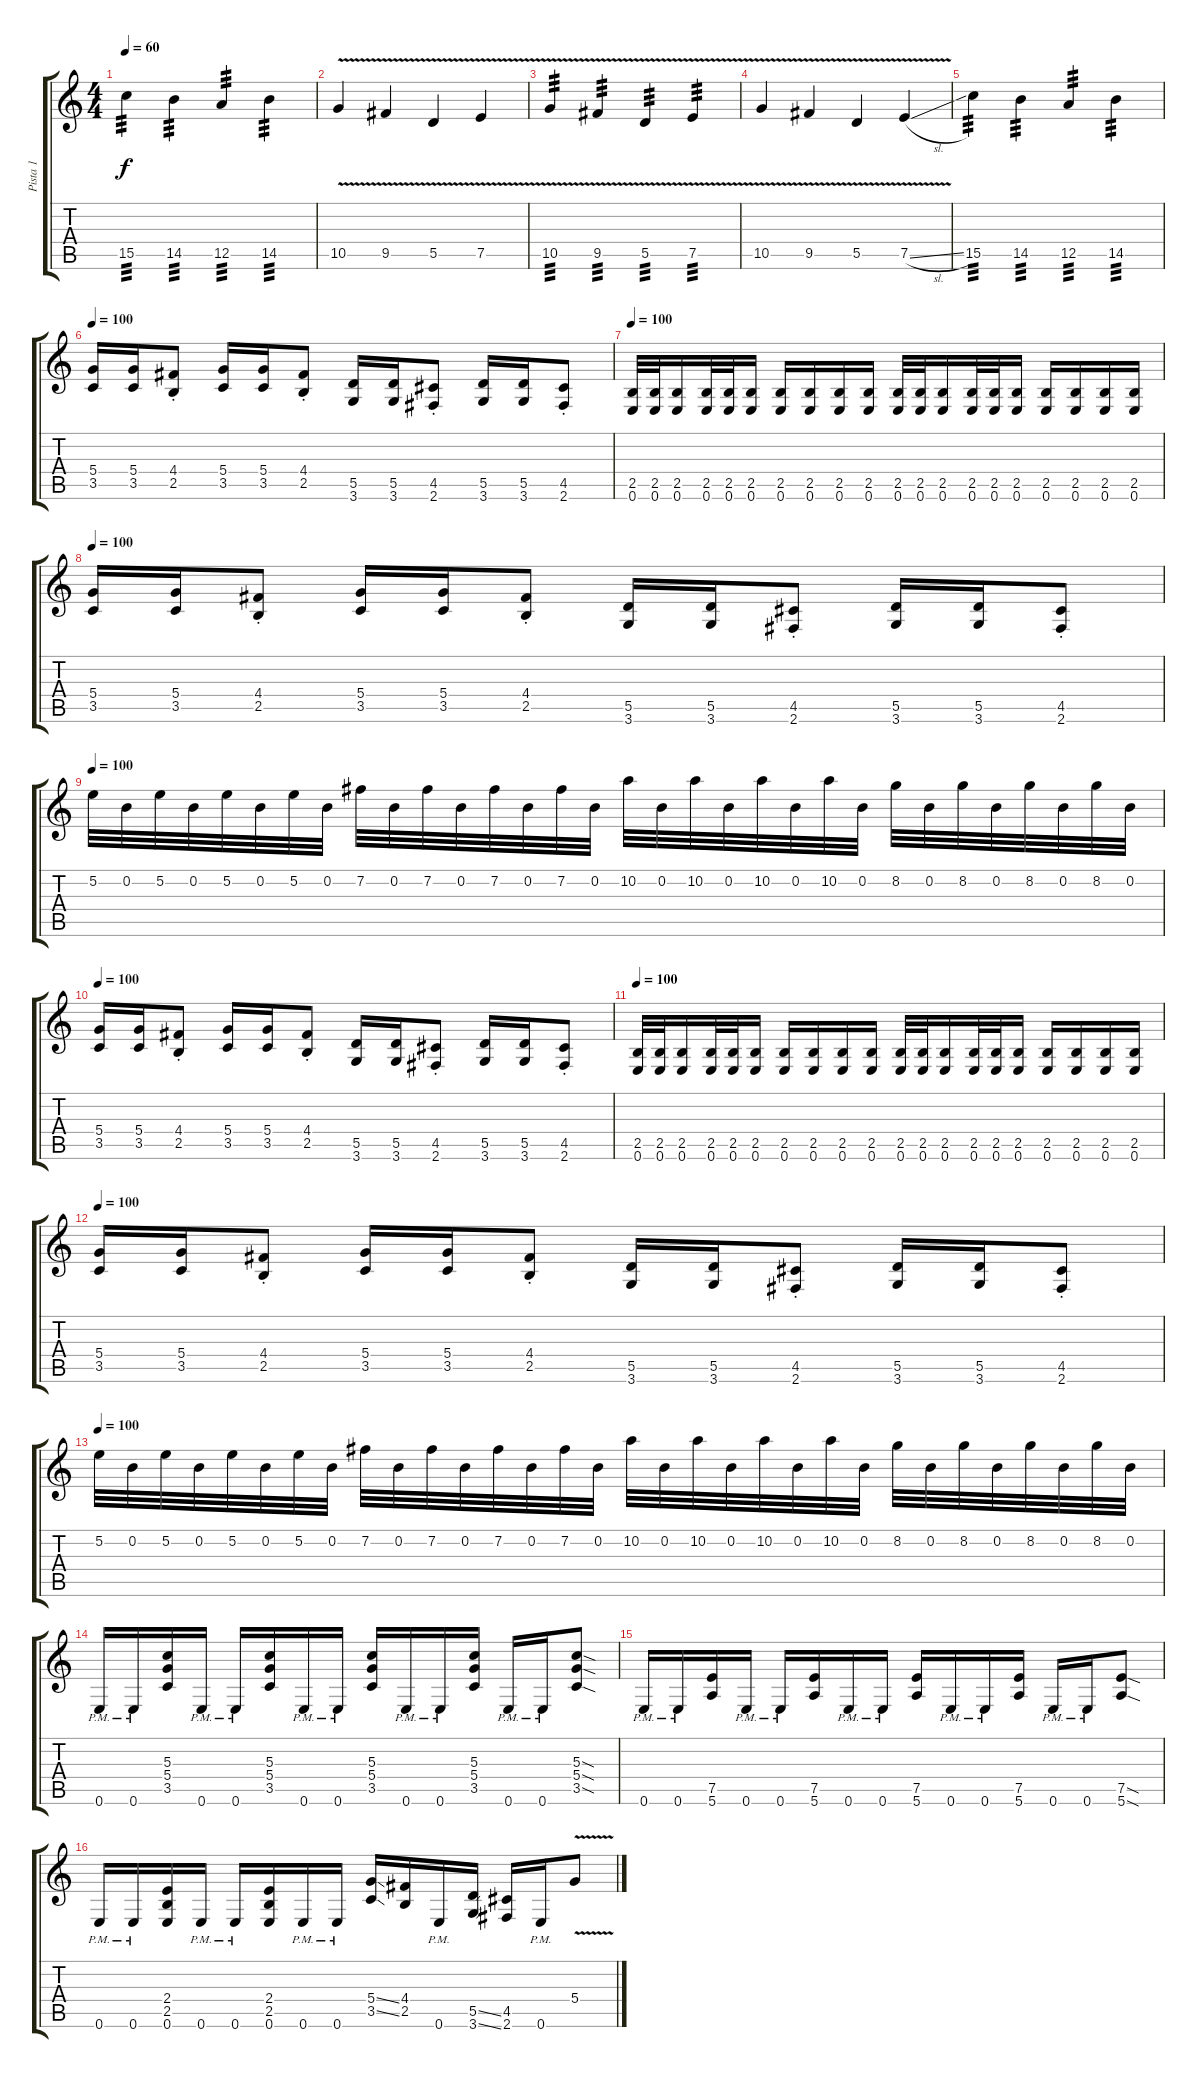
\track ("Pista 1" "Pista 1") {instrument distortionguitar}
\staff {score tabs}
\tuning (E4 B3 G3 D3 A2 E2) {hide}
\ts (4 4)
\tempo 60
\clef g2
\ks c
15.5.4{tp 3 dy f} 14.5.4{tp 3} 12.5.4{tp 3} 14.5.4{tp 3} |
10.5{v}.4 9.5{v}.4 5.5{v}.4 7.5{v}.4 |
10.5{v}.4{tp 3} 9.5{v}.4{tp 3} 5.5{v}.4{tp 3} 7.5{v}.4{tp 3} |
10.5{v}.4 9.5{v}.4 5.5{v}.4 7.5{v sl}.4 |
15.5.4{tp 3} 14.5.4{tp 3} 12.5.4{tp 3} 14.5.4{tp 3} |
\tempo 100
(5.4 3.5).16 (5.4 3.5).16 (4.4{st} 2.5{st}).8 (5.4 3.5).16 (5.4 3.5).16 (4.4{st} 2.5{st}).8 (5.5 3.6).16 (5.5 3.6).16 (4.5{st} 2.6{st}).8 (5.5 3.6).16 (5.5 3.6).16 (4.5{st} 2.6{st}).8 |
\tempo 100
(2.5 0.6).32 (2.5 0.6).32 (2.5 0.6).16 (2.5 0.6).32 (2.5 0.6).32 (2.5 0.6).16 (2.5 0.6).16 (2.5 0.6).16 (2.5 0.6).16 (2.5 0.6).16 (2.5 0.6).32 (2.5 0.6).32 (2.5 0.6).16 (2.5 0.6).32 (2.5 0.6).32 (2.5 0.6).16 (2.5 0.6).16 (2.5 0.6).16 (2.5 0.6).16 (2.5 0.6).16 |
\tempo 100
(5.4 3.5).16 (5.4 3.5).16 (4.4{st} 2.5{st}).8 (5.4 3.5).16 (5.4 3.5).16 (4.4{st} 2.5{st}).8 (5.5 3.6).16 (5.5 3.6).16 (4.5{st} 2.6{st}).8 (5.5 3.6).16 (5.5 3.6).16 (4.5{st} 2.6{st}).8 |
\tempo 100
5.2.32 0.2.32 5.2.32 0.2.32 5.2.32 0.2.32 5.2.32 0.2.32 7.2.32 0.2.32 7.2.32 0.2.32 7.2.32 0.2.32 7.2.32 0.2.32 10.2.32 0.2.32 10.2.32 0.2.32 10.2.32 0.2.32 10.2.32 0.2.32 8.2.32 0.2.32 8.2.32 0.2.32 8.2.32 0.2.32 8.2.32 0.2.32 |
\tempo 100
(5.4 3.5).16 (5.4 3.5).16 (4.4{st} 2.5{st}).8 (5.4 3.5).16 (5.4 3.5).16 (4.4{st} 2.5{st}).8 (5.5 3.6).16 (5.5 3.6).16 (4.5{st} 2.6{st}).8 (5.5 3.6).16 (5.5 3.6).16 (4.5{st} 2.6{st}).8 |
\tempo 100
(2.5 0.6).32 (2.5 0.6).32 (2.5 0.6).16 (2.5 0.6).32 (2.5 0.6).32 (2.5 0.6).16 (2.5 0.6).16 (2.5 0.6).16 (2.5 0.6).16 (2.5 0.6).16 (2.5 0.6).32 (2.5 0.6).32 (2.5 0.6).16 (2.5 0.6).32 (2.5 0.6).32 (2.5 0.6).16 (2.5 0.6).16 (2.5 0.6).16 (2.5 0.6).16 (2.5 0.6).16 |
\tempo 100
(5.4 3.5).16 (5.4 3.5).16 (4.4{st} 2.5{st}).8 (5.4 3.5).16 (5.4 3.5).16 (4.4{st} 2.5{st}).8 (5.5 3.6).16 (5.5 3.6).16 (4.5{st} 2.6{st}).8 (5.5 3.6).16 (5.5 3.6).16 (4.5{st} 2.6{st}).8 |
\tempo 100
5.2.32 0.2.32 5.2.32 0.2.32 5.2.32 0.2.32 5.2.32 0.2.32 7.2.32 0.2.32 7.2.32 0.2.32 7.2.32 0.2.32 7.2.32 0.2.32 10.2.32 0.2.32 10.2.32 0.2.32 10.2.32 0.2.32 10.2.32 0.2.32 8.2.32 0.2.32 8.2.32 0.2.32 8.2.32 0.2.32 8.2.32 0.2.32 |
0.6{pm}.16 0.6{pm}.16 (5.3 5.4 3.5).16 0.6{pm}.16 0.6{pm}.16 (5.3 5.4 3.5).16 0.6{pm}.16 0.6{pm}.16 (5.3 5.4 3.5).16 0.6{pm}.16 0.6{pm}.16 (5.3 5.4 3.5).16 0.6{pm}.16 0.6{pm}.16 (5.3{sod} 5.4{sod} 3.5{sod}).8 |
0.6{pm}.16 0.6{pm}.16 (7.5 5.6).16 0.6{pm}.16 0.6{pm}.16 (7.5 5.6).16 0.6{pm}.16 0.6{pm}.16 (7.5 5.6).16 0.6{pm}.16 0.6{pm}.16 (7.5 5.6).16 0.6{pm}.16 0.6{pm}.16 (7.5{sod} 5.6{sod}).8 |
0.6{pm}.16 0.6{pm}.16 (2.4 2.5 0.6).16 0.6{pm}.16 0.6{pm}.16 (2.4 2.5 0.6).16 0.6{pm}.16 0.6{pm}.16 (5.4{ss} 3.5{ss}).16 (4.4 2.5).16 0.6{pm}.16 (5.5{ss} 3.6{ss}).16 (4.5 2.6).16 0.6{pm}.16 5.4{v}.8
